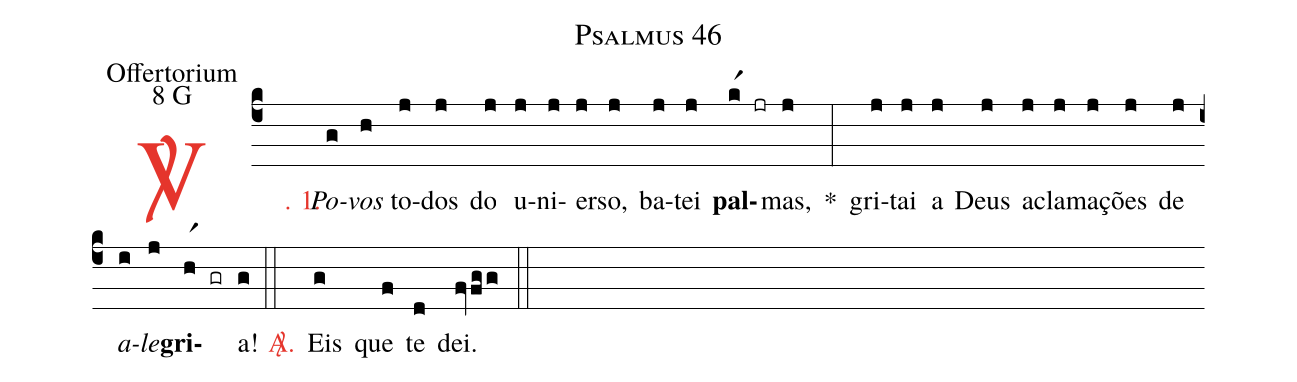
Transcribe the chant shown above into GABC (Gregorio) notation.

name: Psalmus 46;
office-part: Offertorium;
mode: 8;
mode-differentia: G;
%%
(c4)

<c><sp>V/</sp>. 1.</c>() <i>Po</i>(g)<i>vos(h)</i> to(j)dos(j) do(j) u(j)ni(j)er(j)so,(j) ba(j)tei(j) <b>pal</b>(kr1 jr)mas,(j) *(:) gri(j)tai(j) a(j) Deus(j) a(j)cla(j)ma(j)ções(j) de(j) <i>a</i>(i)<i>le</i>(j)<b>gri</b>(hr1 gr)a!(g)

(::)

<nlba><c><sp>A/</sp>.</c>() Eis</nlba>(g) que(f) te(d) dei.(fvfgg)

(::)
